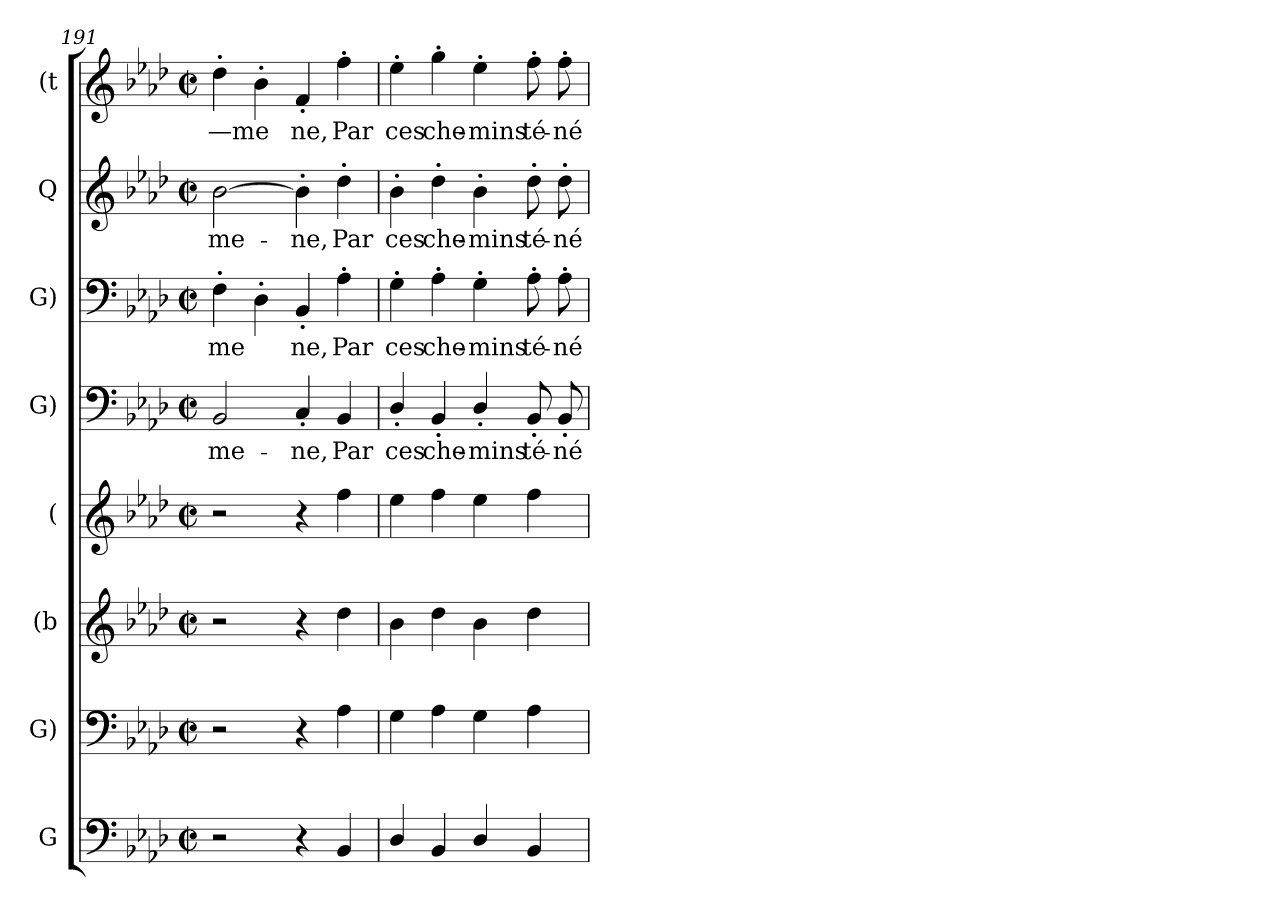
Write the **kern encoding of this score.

**kern	**kern	**kern	**kern	**kern	**text	**kern	**text	**kern	**text	**kern	**text
*part8	*part7	*part6	*part5	*part4	*part4	*part3	*part3	*part2	*part2	*part1	*part1
*staff8	*staff7	*staff6	*staff5	*staff4	*staff4	*staff3	*staff3	*staff2	*staff2	*staff1	*staff1
*I"G	*I"G)	*I"(b	*I"(	*I"G)	*	*I"G)	*	*I"Q	*	*I"(t	*
!!LO:PB:g=z
*clefF4	*clefF4	*clefG2	*clefG2	*clefF4	*	*clefF4	*	*clefG2	*	*clefG2	*
*k[b-e-a-d-]	*k[b-e-a-d-]	*k[b-e-a-d-]	*k[b-e-a-d-]	*k[b-e-a-d-]	*	*k[b-e-a-d-]	*	*k[b-e-a-d-]	*	*k[b-e-a-d-]	*
*M2/2	*M2/2	*M2/2	*M2/2	*M2/2	*	*M2/2	*	*M2/2	*	*M2/2	*
*met(c|)	*met(c|)	*met(c|)	*met(c|)	*met(c|)	*	*met(c|)	*	*met(c|)	*	*met(c|)	*
=191	=191	=191	=191	=191	=191	=191	=191	=191	=191	=191	=191
2r	2r	2r	2r	2BB-i/	me-	4F'>i\	me	[2b-i\	me-	4dd-'>i\	—me
.	.	.	.	.	.	4D-'>i\	--	.	.	4b-'>i\	--
4r	4r	4r	4r	4C'<'<i/	ne,	4BB-'<i/	ne,	4b-'>i\]	ne,	4f'<i/	ne,
4BB-i/	4A-i\	4dd-i\	4ffi\	4BB-i/	Par	4A-'>i\	Par	4dd-'>i\	Par	4ff'>i\	Par
=192	=192	=192	=192	=192	=192	=192	=192	=192	=192	=192	=192
4D-i/	4Gi\	4b-i\	4ee-i\	4D-'<i/	ces	4G'>i\	ces	4b-'>i\	ces	4ee-'>i\	ces
4BB-i/	4A-i\	4dd-i\	4ffi\	4BB-'<i/	che-	4A-'>i\	che-	4dd-'>i\	che-	4gg'>i\	che-
4D-i/	4Gi\	4b-i\	4ee-i\	4D-'<i/	mins	4G'>i\	mins	4b-'>i\	mins	4ee-'>i\	mins
4BB-i/	4A-i\	4dd-i\	4ffi\	8BB-'<i/	té-	8A-'>i\	té-	8dd-'>i\	té-	8ff'>i\	té-
.	.	.	.	8BB-'<i/	né-	8A-'>i\	né	8dd-'>i\	né-	8ff'>i\	né
=	=	=	=	=	=	=	=	=	=	=	=
*-	*-	*-	*-	*-	*-	*-	*-	*-	*-	*-	*-
